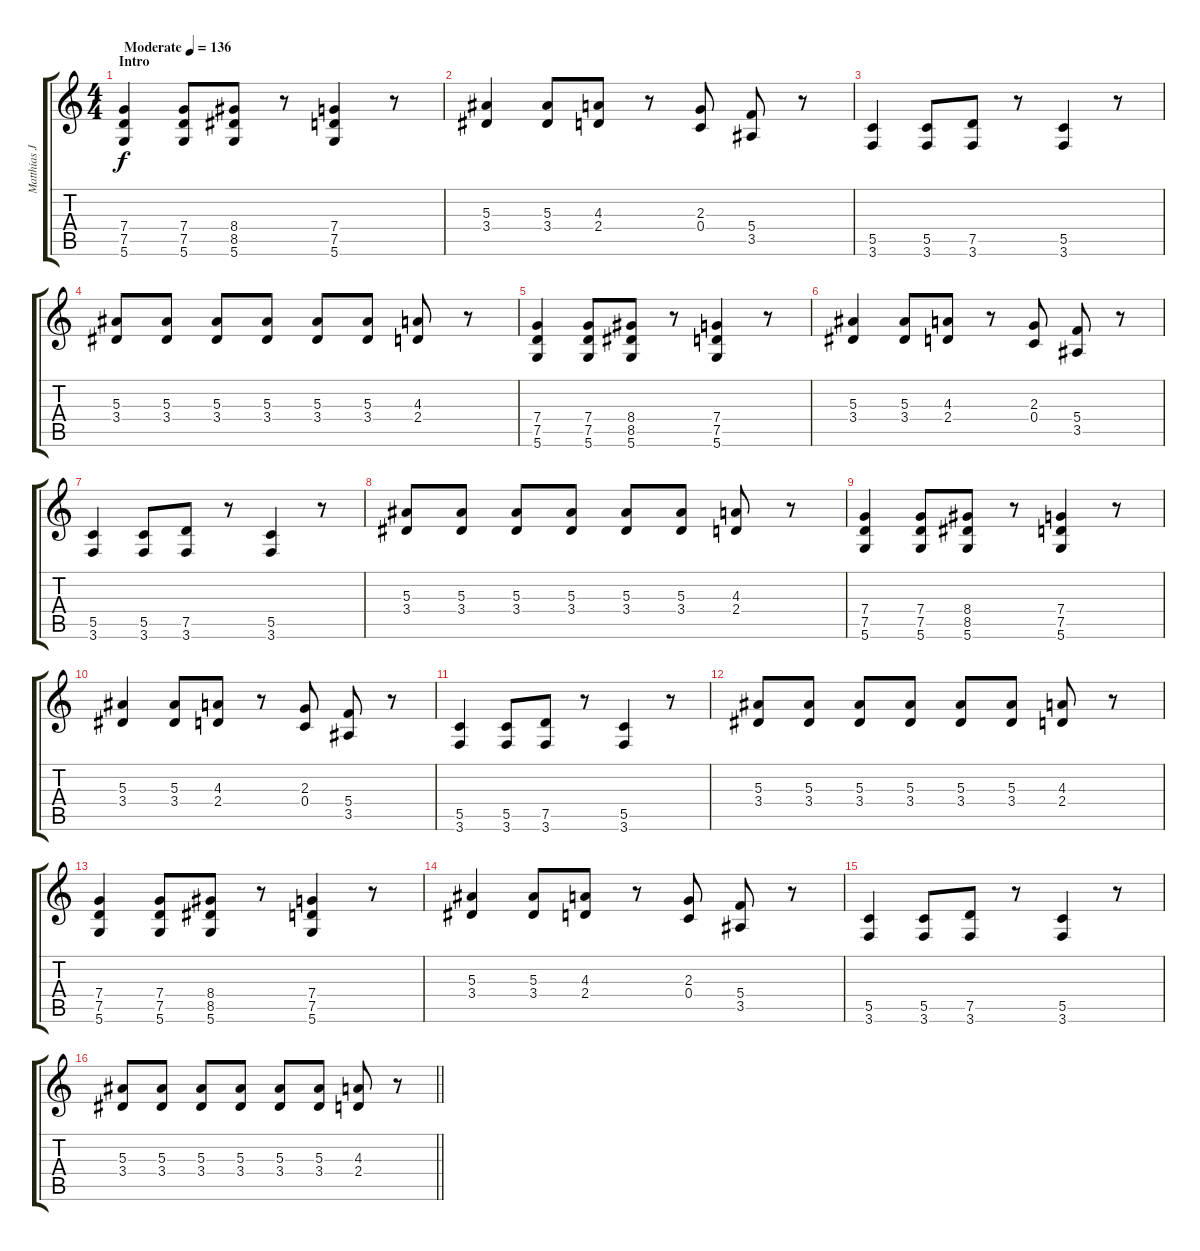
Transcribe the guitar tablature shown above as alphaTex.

\track ("Matthias Jabs" "Matthias J") {instrument electricguitarclean}
\staff {score tabs}
\tuning (D4 A3 F3 C3 G2 D2) {hide}
\ts (4 4)
\section ("" "Intro")
\tempo (136 "Moderate")
\clef g2
\ks c
(7.4 7.5 5.6).4{dy f instrument electricguitarclean} (7.4 7.5 5.6).8 (8.4 8.5 5.6).8 r.8 (7.4 7.5 5.6).4 r.8 |
(5.3 3.4).4 (5.3 3.4).8 (4.3 2.4).8 r.8 (2.3 0.4).8 (5.4 3.5).8 r.8 |
(5.5 3.6).4 (5.5 3.6).8 (7.5 3.6).8 r.8 (5.5 3.6).4 r.8 |
(5.3 3.4).8 (5.3 3.4).8 (5.3 3.4).8 (5.3 3.4).8 (5.3 3.4).8 (5.3 3.4).8 (4.3 2.4).8 r.8 |
(7.4 7.5 5.6).4 (7.4 7.5 5.6).8 (8.4 8.5 5.6).8 r.8 (7.4 7.5 5.6).4 r.8 |
(5.3 3.4).4 (5.3 3.4).8 (4.3 2.4).8 r.8 (2.3 0.4).8 (5.4 3.5).8 r.8 |
(5.5 3.6).4 (5.5 3.6).8 (7.5 3.6).8 r.8 (5.5 3.6).4 r.8 |
(5.3 3.4).8 (5.3 3.4).8 (5.3 3.4).8 (5.3 3.4).8 (5.3 3.4).8 (5.3 3.4).8 (4.3 2.4).8 r.8 |
(7.4 7.5 5.6).4 (7.4 7.5 5.6).8 (8.4 8.5 5.6).8 r.8 (7.4 7.5 5.6).4 r.8 |
(5.3 3.4).4 (5.3 3.4).8 (4.3 2.4).8 r.8 (2.3 0.4).8 (5.4 3.5).8 r.8 |
(5.5 3.6).4 (5.5 3.6).8 (7.5 3.6).8 r.8 (5.5 3.6).4 r.8 |
(5.3 3.4).8 (5.3 3.4).8 (5.3 3.4).8 (5.3 3.4).8 (5.3 3.4).8 (5.3 3.4).8 (4.3 2.4).8 r.8 |
(7.4 7.5 5.6).4 (7.4 7.5 5.6).8 (8.4 8.5 5.6).8 r.8 (7.4 7.5 5.6).4 r.8 |
(5.3 3.4).4 (5.3 3.4).8 (4.3 2.4).8 r.8 (2.3 0.4).8 (5.4 3.5).8 r.8 |
(5.5 3.6).4 (5.5 3.6).8 (7.5 3.6).8 r.8 (5.5 3.6).4 r.8 |
\barLineRight lightlight
(5.3 3.4).8 (5.3 3.4).8 (5.3 3.4).8 (5.3 3.4).8 (5.3 3.4).8 (5.3 3.4).8 (4.3 2.4).8 r.8
